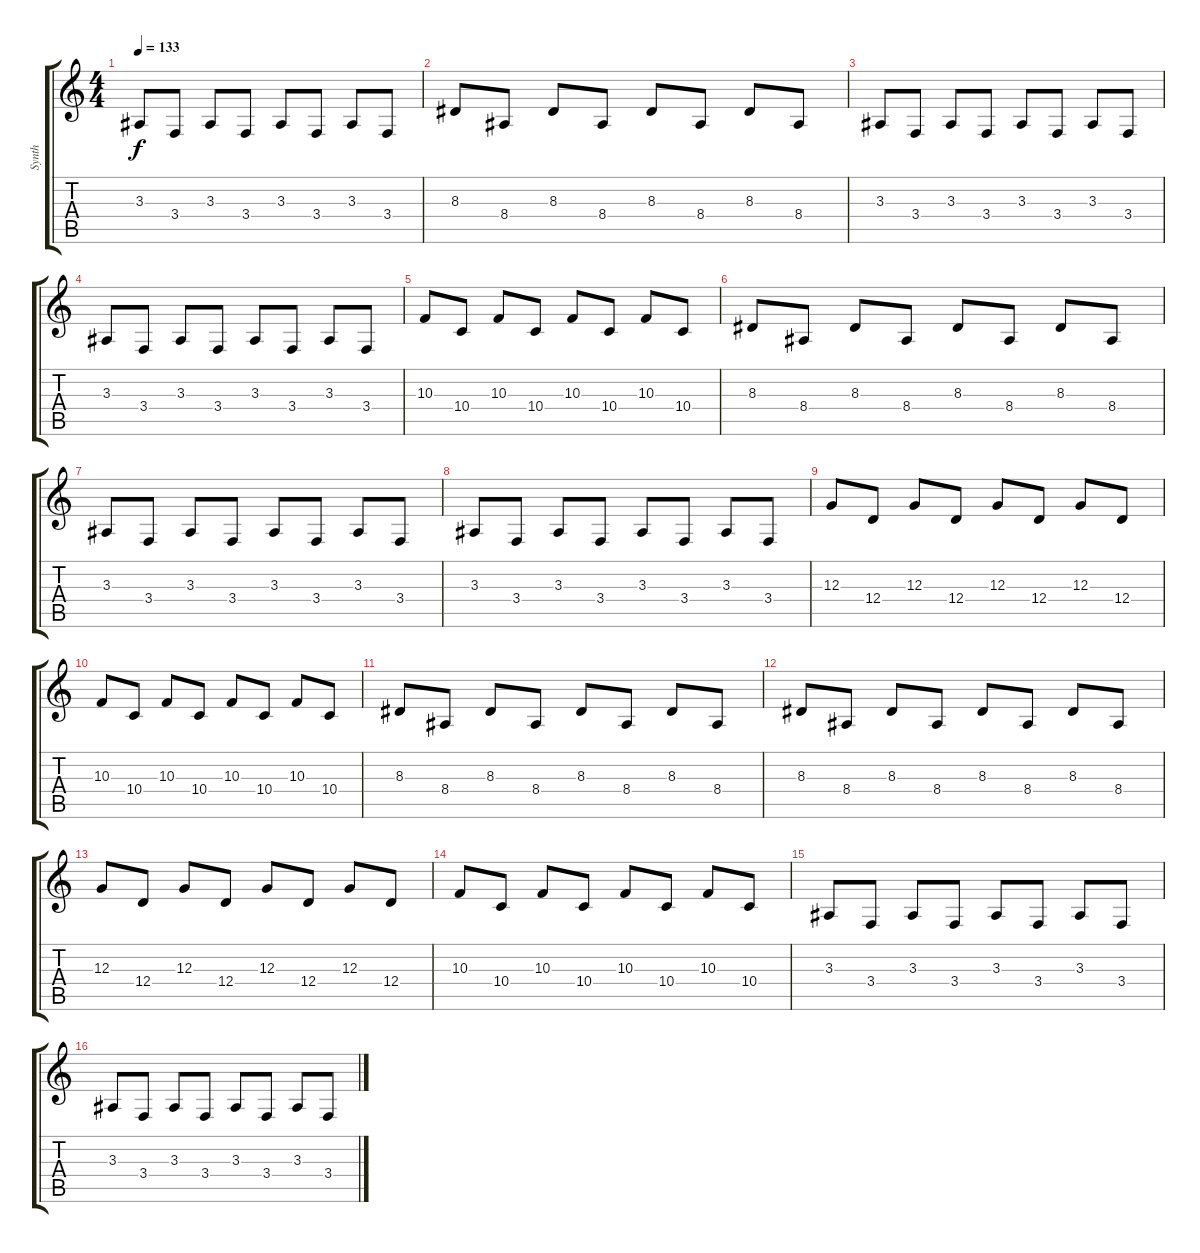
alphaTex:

\track ("Synth" "Synth") {instrument pad3polysynth}
\staff {score tabs}
\tuning (E4 B3 G3 D3 A2 E2) {hide}
\ts (4 4)
\tempo 133
\clef g2
\ks c
3.3.8{dy f} 3.4.8 3.3.8 3.4.8 3.3.8 3.4.8 3.3.8 3.4.8 |
8.3.8 8.4.8 8.3.8 8.4.8 8.3.8 8.4.8 8.3.8 8.4.8 |
3.3.8 3.4.8 3.3.8 3.4.8 3.3.8 3.4.8 3.3.8 3.4.8 |
3.3.8 3.4.8 3.3.8 3.4.8 3.3.8 3.4.8 3.3.8 3.4.8 |
10.3.8 10.4.8 10.3.8 10.4.8 10.3.8 10.4.8 10.3.8 10.4.8 |
8.3.8 8.4.8 8.3.8 8.4.8 8.3.8 8.4.8 8.3.8 8.4.8 |
3.3.8 3.4.8 3.3.8 3.4.8 3.3.8 3.4.8 3.3.8 3.4.8 |
3.3.8 3.4.8 3.3.8 3.4.8 3.3.8 3.4.8 3.3.8 3.4.8 |
12.3.8 12.4.8 12.3.8 12.4.8 12.3.8 12.4.8 12.3.8 12.4.8 |
10.3.8 10.4.8 10.3.8 10.4.8 10.3.8 10.4.8 10.3.8 10.4.8 |
8.3.8 8.4.8 8.3.8 8.4.8 8.3.8 8.4.8 8.3.8 8.4.8 |
8.3.8 8.4.8 8.3.8 8.4.8 8.3.8 8.4.8 8.3.8 8.4.8 |
12.3.8 12.4.8 12.3.8 12.4.8 12.3.8 12.4.8 12.3.8 12.4.8 |
10.3.8 10.4.8 10.3.8 10.4.8 10.3.8 10.4.8 10.3.8 10.4.8 |
3.3.8 3.4.8 3.3.8 3.4.8 3.3.8 3.4.8 3.3.8 3.4.8 |
3.3.8 3.4.8 3.3.8 3.4.8 3.3.8 3.4.8 3.3.8 3.4.8
